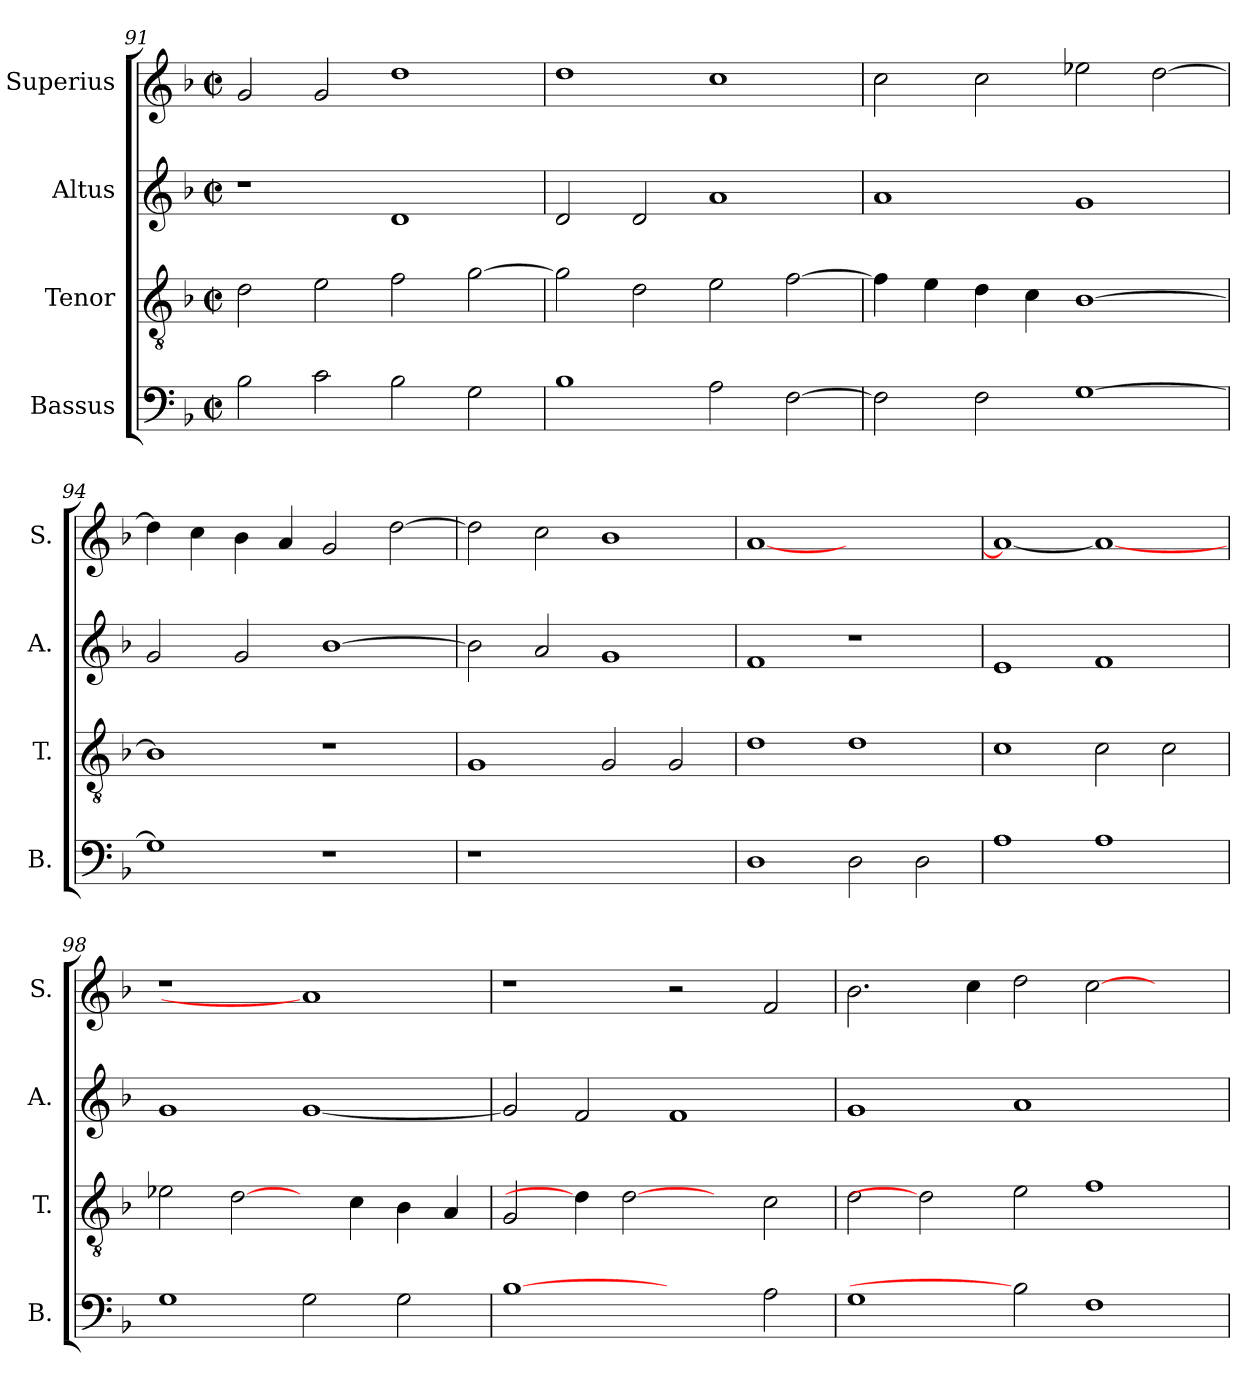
**kern	**kern	**kern	**kern
*part4	*part3	*part2	*part1
*staff4	*staff3	*staff2	*staff1
*I"Bassus	*I"Tenor	*I"Altus	*I"Superius
*I'B.	*I'T.	*I'A.	*I'S.
*clefF4	*clefGv2	*clefG2	*clefG2
*	*ITrd7c12	*	*
*k[b-]	*k[b-]	*k[b-]	*k[b-]
*F:	*F:	*F:	*F:
*M2/2	*M2/2	*M2/2	*M2/2
*met(c|)	*met(c|)	*met(c|)	*met(c|)
=91	=91	=91	=91
2B-i\	2Di\	1r	2gi/
2ci\	2Ei\	.	2gi/
2B-i\	2Fi\	1di	1ddi
2Gi\	[>2Gi\	.	.
=92	=92	=92	=92
1B-i	2Gi\]	2di/	1ddi
.	2Di\	2di/	.
2Ai\	2Ei\	1ai	1cci
[>2Fi\	[>2Fi\	.	.
=93	=93	=93	=93
2Fi\]	4Fi\]	1ai	2cci\
.	4Ei\	.	.
2Fi\	4Di\	.	2cci\
.	4Ci\	.	.
[>1Gi	[>1BB-i	1gi	2ee-Xi\
.	.	.	[>2ddi\
!!LO:LB:g=z
=94	=94	=94	=94
1Gi]	1BB-i]	2gi/	4ddi\]
.	.	.	4cci\
.	.	2gi/	4b-i\
.	.	.	4ai/
1r	1r	[>1b-i	2gi/
.	.	.	[>2ddi\
=95	=95	=95	=95
!LO:N:vis=1	!	!	!
1r	1GGi	2b-i\]	2ddi\]
.	.	2ai/	2cci\
1ryy	2GGi/	1gi	1b-i
.	2GGi/	.	.
=96	=96	=96	=96
1Di	1Di	1fi	[<1ai
2Di\	1Di	1r	1ryy
2Di\	.	.	.
=97	=97	=97	=97
1Ai	1Ci	1ei	1ai_<
1Ai	2Ci\	1fi	1ai_
.	2Ci\	.	.
=98	=98	=98	=98
!	!	!	!LO:N:vis=1
1Gi	2E-Xi\	1gi	1r
.	[2Di\	.	.
2Gi\	4ryy	[<1gi	1ai]
.	4Ci\	.	.
2Gi\	4BB-i\	.	.
.	4AAi/	.	.
!!LO:PB:g=z
=99	=99	=99	=99
[1B-i	2GGi/	2gi/]	1r
.	4Di\]	2fi/	.
.	[2Di	.	.
2ryy	.	1fi	2r
.	4ryy	.	.
2Ai\	2Ci\	.	2fi/
=100	=100	=100	=100
1Gi	2Di\	1gi	2.b-i\
.	2Di]	.	.
.	.	.	4cci\
2B-i]	2Ei\	1ai	2ddi\
1Fi	1Fi	.	[>2cci\
.	.	2ryy	2ryy
=	=	=	=
*-	*-	*-	*-
